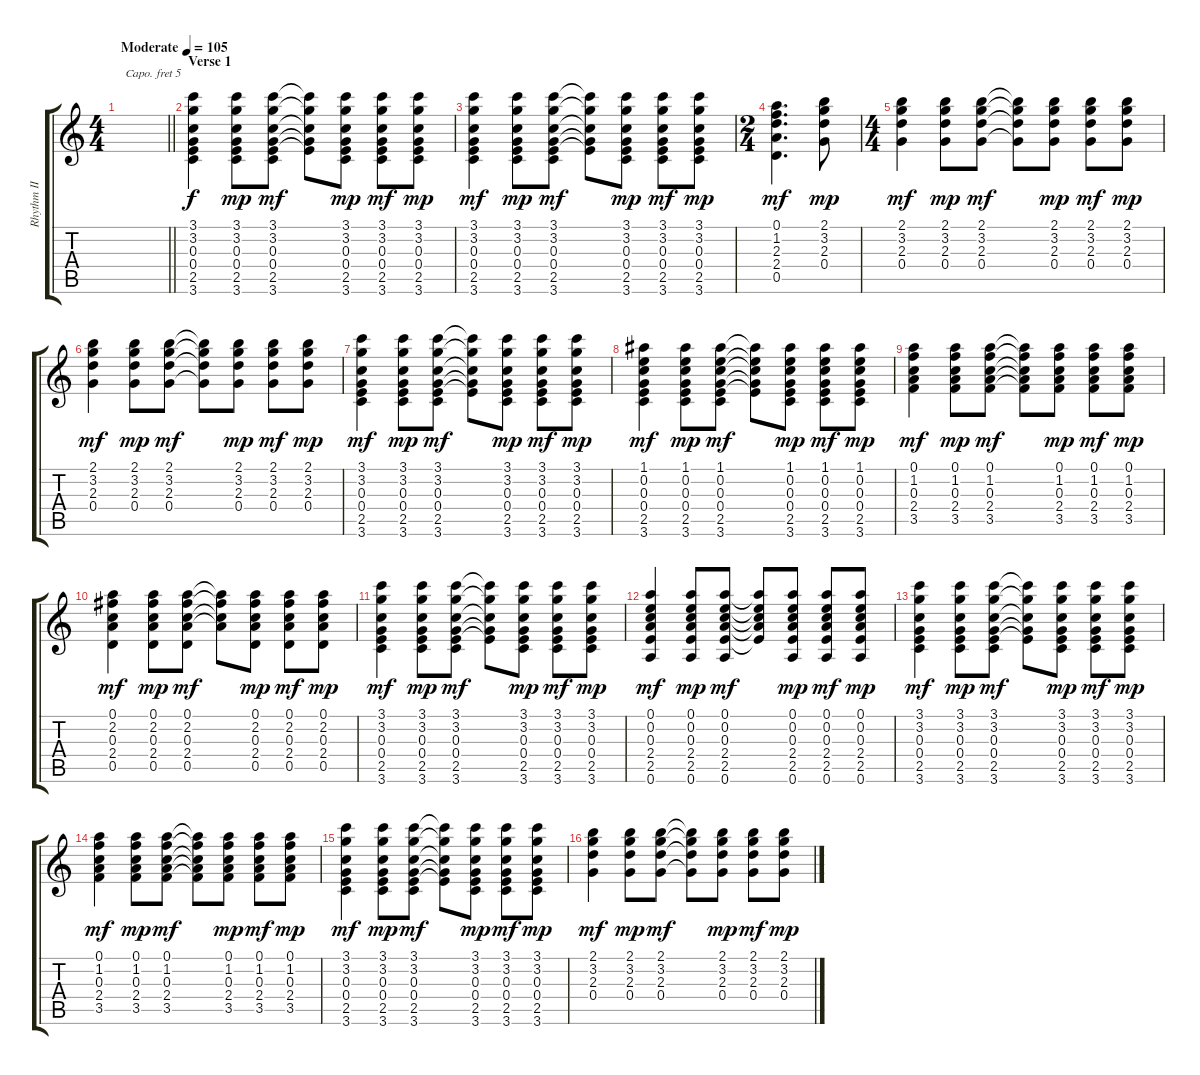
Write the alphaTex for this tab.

\track ("Rhythm II" "Rhythm II") {instrument acousticguitarsteel}
\staff {score tabs}
\capo 5
\tuning (E4 B3 G3 D3 A2 E2) {hide}
\ts (4 4)
\tempo (105 "Moderate")
\clef g2
\barLineRight lightlight
\ks c
|
\section ("" "Verse 1")
(3.1 3.2 0.3 0.4 2.5 3.6).4 (3.1 3.2 0.3 0.4 2.5 3.6).8{dy mp} (3.1 3.2 0.3 0.4 2.5 3.6).8{dy mf} (3.1{t} 3.2{t} 0.3{t} 0.4{t} 2.5{t}).8 (3.1 3.2 0.3 0.4 2.5 3.6).8{dy mp} (3.1 3.2 0.3 0.4 2.5 3.6).8{dy mf} (3.1 3.2 0.3 0.4 2.5 3.6).8{dy mp} |
(3.1 3.2 0.3 0.4 2.5 3.6).4{dy mf} (3.1 3.2 0.3 0.4 2.5 3.6).8{dy mp} (3.1 3.2 0.3 0.4 2.5 3.6).8{dy mf} (3.1{t} 3.2{t} 0.3{t} 0.4{t} 2.5{t}).8 (3.1 3.2 0.3 0.4 2.5 3.6).8{dy mp} (3.1 3.2 0.3 0.4 2.5 3.6).8{dy mf} (3.1 3.2 0.3 0.4 2.5 3.6).8{dy mp} |
\ts (2 4)
(0.1 1.2 2.3 2.4 0.5).4{d dy mf} (2.1 3.2 2.3 0.4).8{dy mp} |
\ts (4 4)
(2.1 3.2 2.3 0.4).4{dy mf} (2.1 3.2 2.3 0.4).8{dy mp} (2.1 3.2 2.3 0.4).8{dy mf} (2.1{t} 3.2{t} 2.3{t} 0.4{t}).8 (2.1 3.2 2.3 0.4).8{dy mp} (2.1 3.2 2.3 0.4).8{dy mf} (2.1 3.2 2.3 0.4).8{dy mp} |
(2.1 3.2 2.3 0.4).4{dy mf} (2.1 3.2 2.3 0.4).8{dy mp} (2.1 3.2 2.3 0.4).8{dy mf} (2.1{t} 3.2{t} 2.3{t} 0.4{t}).8 (2.1 3.2 2.3 0.4).8{dy mp} (2.1 3.2 2.3 0.4).8{dy mf} (2.1 3.2 2.3 0.4).8{dy mp} |
(3.1 3.2 0.3 0.4 2.5 3.6).4{dy mf} (3.1 3.2 0.3 0.4 2.5 3.6).8{dy mp} (3.1 3.2 0.3 0.4 2.5 3.6).8{dy mf} (3.1{t} 3.2{t} 0.3{t} 0.4{t} 2.5{t}).8 (3.1 3.2 0.3 0.4 2.5 3.6).8{dy mp} (3.1 3.2 0.3 0.4 2.5 3.6).8{dy mf} (3.1 3.2 0.3 0.4 2.5 3.6).8{dy mp} |
(1.1 0.2 0.3 0.4 2.5 3.6).4{dy mf} (1.1 0.2 0.3 0.4 2.5 3.6).8{dy mp} (1.1 0.2 0.3 0.4 2.5 3.6).8{dy mf} (1.1{t} 0.2{t} 0.3{t} 0.4{t} 2.5{t}).8 (1.1 0.2 0.3 0.4 2.5 3.6).8{dy mp} (1.1 0.2 0.3 0.4 2.5 3.6).8{dy mf} (1.1 0.2 0.3 0.4 2.5 3.6).8{dy mp} |
(0.1 1.2 0.3 2.4 3.5).4{dy mf} (0.1 1.2 0.3 2.4 3.5).8{dy mp} (0.1 1.2 0.3 2.4 3.5).8{dy mf} (0.1{t} 1.2{t} 0.3{t} 2.4{t} 3.5{t}).8 (0.1 1.2 0.3 2.4 3.5).8{dy mp} (0.1 1.2 0.3 2.4 3.5).8{dy mf} (0.1 1.2 0.3 2.4 3.5).8{dy mp} |
(0.1 2.2 0.3 2.4 0.5).4{dy mf} (0.1 2.2 0.3 2.4 0.5).8{dy mp} (0.1 2.2 0.3 2.4 0.5).8{dy mf} (0.1{t} 2.2{t} 0.3{t} 2.4{t}).8 (0.1 2.2 0.3 2.4 0.5).8{dy mp} (0.1 2.2 0.3 2.4 0.5).8{dy mf} (0.1 2.2 0.3 2.4 0.5).8{dy mp} |
(3.1 3.2 0.3 0.4 2.5 3.6).4{dy mf} (3.1 3.2 0.3 0.4 2.5 3.6).8{dy mp} (3.1 3.2 0.3 0.4 2.5 3.6).8{dy mf} (3.1{t} 3.2{t} 0.3{t} 0.4{t} 2.5{t}).8 (3.1 3.2 0.3 0.4 2.5 3.6).8{dy mp} (3.1 3.2 0.3 0.4 2.5 3.6).8{dy mf} (3.1 3.2 0.3 0.4 2.5 3.6).8{dy mp} |
(0.1 0.2 0.3 2.4 2.5 0.6).4{dy mf} (0.1 0.2 0.3 2.4 2.5 0.6).8{dy mp} (0.1 0.2 0.3 2.4 2.5 0.6).8{dy mf} (0.1{t} 0.2{t} 0.3{t} 2.4{t} 2.5{t}).8 (0.1 0.2 0.3 2.4 2.5 0.6).8{dy mp} (0.1 0.2 0.3 2.4 2.5 0.6).8{dy mf} (0.1 0.2 0.3 2.4 2.5 0.6).8{dy mp} |
(3.1 3.2 0.3 0.4 2.5 3.6).4{dy mf} (3.1 3.2 0.3 0.4 2.5 3.6).8{dy mp} (3.1 3.2 0.3 0.4 2.5 3.6).8{dy mf} (3.1{t} 3.2{t} 0.3{t} 0.4{t} 2.5{t}).8 (3.1 3.2 0.3 0.4 2.5 3.6).8{dy mp} (3.1 3.2 0.3 0.4 2.5 3.6).8{dy mf} (3.1 3.2 0.3 0.4 2.5 3.6).8{dy mp} |
(0.1 1.2 0.3 2.4 3.5).4{dy mf} (0.1 1.2 0.3 2.4 3.5).8{dy mp} (0.1 1.2 0.3 2.4 3.5).8{dy mf} (0.1{t} 1.2{t} 0.3{t} 2.4{t} 3.5{t}).8 (0.1 1.2 0.3 2.4 3.5).8{dy mp} (0.1 1.2 0.3 2.4 3.5).8{dy mf} (0.1 1.2 0.3 2.4 3.5).8{dy mp} |
(3.1 3.2 0.3 0.4 2.5 3.6).4{dy mf} (3.1 3.2 0.3 0.4 2.5 3.6).8{dy mp} (3.1 3.2 0.3 0.4 2.5 3.6).8{dy mf} (3.1{t} 3.2{t} 0.3{t} 0.4{t} 2.5{t}).8 (3.1 3.2 0.3 0.4 2.5 3.6).8{dy mp} (3.1 3.2 0.3 0.4 2.5 3.6).8{dy mf} (3.1 3.2 0.3 0.4 2.5 3.6).8{dy mp} |
(2.1 3.2 2.3 0.4).4{dy mf} (2.1 3.2 2.3 0.4).8{dy mp} (2.1 3.2 2.3 0.4).8{dy mf} (2.1{t} 3.2{t} 2.3{t} 0.4{t}).8 (2.1 3.2 2.3 0.4).8{dy mp} (2.1 3.2 2.3 0.4).8{dy mf} (2.1 3.2 2.3 0.4).8{dy mp}
